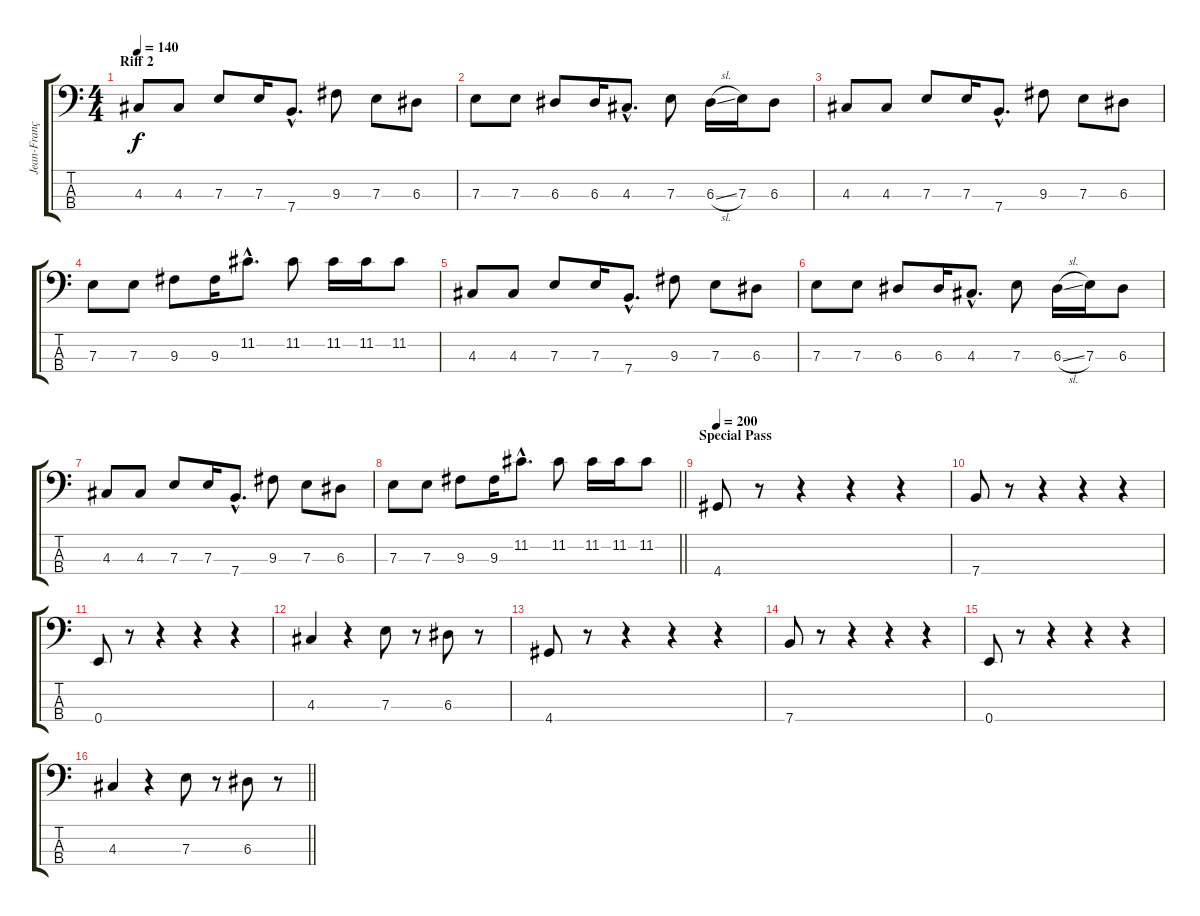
\track ("Jean-François Paré" "Jean-Franç") {instrument electricbasspick}
\staff {score tabs}
\tuning (G2 D2 A1 E1) {hide}
\ts (4 4)
\section ("" "Riff 2")
\tempo 140
\clef f4
\ks c
4.3.8{dy f} 4.3.8 7.3.8 7.3.16 7.4{hac}.8{d} 9.3.8 7.3.8 6.3.8 |
7.3.8 7.3.8 6.3.8 6.3.16 4.3{hac}.8{d} 7.3.8 6.3{sl}.16 7.3.16 6.3.8 |
4.3.8 4.3.8 7.3.8 7.3.16 7.4{hac}.8{d} 9.3.8 7.3.8 6.3.8 |
7.3.8 7.3.8 9.3.8 9.3.16 11.2{hac}.8{d} 11.2.8 11.2.16 11.2.16 11.2.8 |
4.3.8 4.3.8 7.3.8 7.3.16 7.4{hac}.8{d} 9.3.8 7.3.8 6.3.8 |
7.3.8 7.3.8 6.3.8 6.3.16 4.3{hac}.8{d} 7.3.8 6.3{sl}.16 7.3.16 6.3.8 |
4.3.8 4.3.8 7.3.8 7.3.16 7.4{hac}.8{d} 9.3.8 7.3.8 6.3.8 |
\barLineRight lightlight
7.3.8 7.3.8 9.3.8 9.3.16 11.2{hac}.8{d} 11.2.8 11.2.16 11.2.16 11.2.8 |
\section ("" "Special Pass")
\tempo 200
4.4.8 r.8 r.4 r.4 r.4 |
7.4.8 r.8 r.4 r.4 r.4 |
0.4.8 r.8 r.4 r.4 r.4 |
4.3.4 r.4 7.3.8 r.8 6.3.8 r.8 |
4.4.8 r.8 r.4 r.4 r.4 |
7.4.8 r.8 r.4 r.4 r.4 |
0.4.8 r.8 r.4 r.4 r.4 |
\barLineRight lightlight
4.3.4 r.4 7.3.8 r.8 6.3.8 r.8
